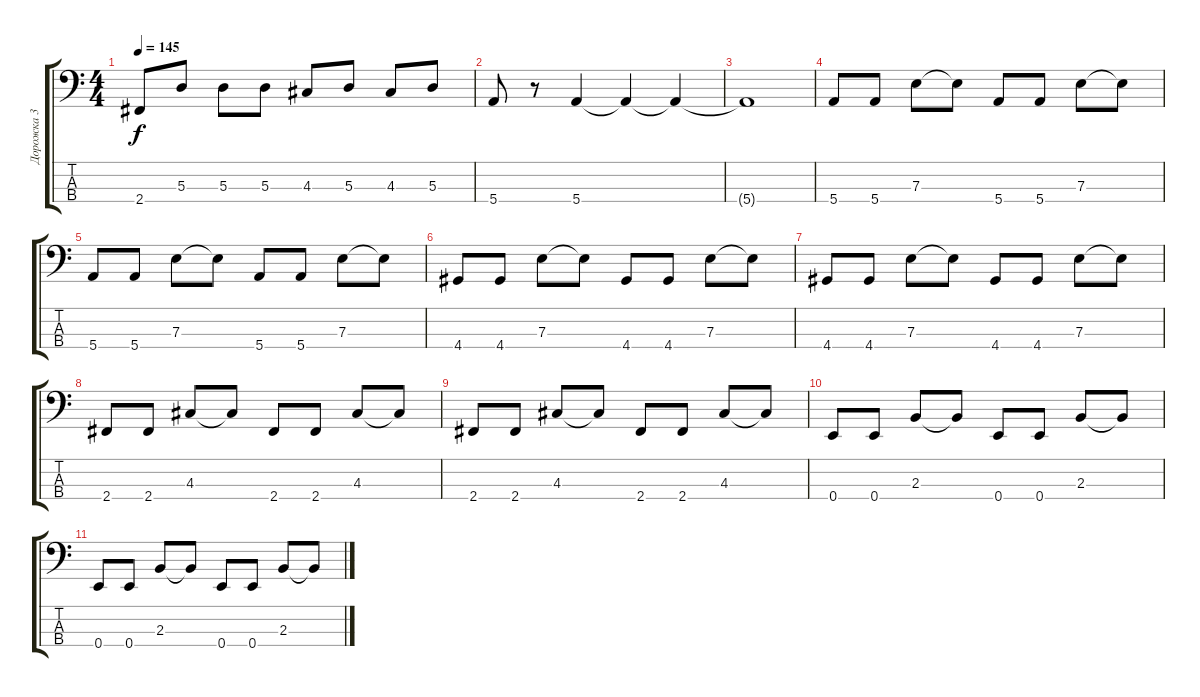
\track ("Дорожка 3" "Дорожка 3") {instrument electricbassfinger}
\staff {score tabs}
\tuning (G2 D2 A1 E1) {hide}
\ts (4 4)
\tempo 145
\clef f4
\ks c
2.4{t}.8{dy f} 5.3.8 5.3.8 5.3.8 4.3.8 5.3.8 4.3.8 5.3.8 |
5.4.8 r.8 5.4.4 5.4{t}.4 5.4{t}.4 |
5.4{t}.1 |
5.4.8 5.4.8 7.3.8 7.3{t}.8 5.4.8 5.4.8 7.3.8 7.3{t}.8 |
5.4.8 5.4.8 7.3.8 7.3{t}.8 5.4.8 5.4.8 7.3.8 7.3{t}.8 |
4.4.8 4.4.8 7.3.8 7.3{t}.8 4.4.8 4.4.8 7.3.8 7.3{t}.8 |
4.4.8 4.4.8 7.3.8 7.3{t}.8 4.4.8 4.4.8 7.3.8 7.3{t}.8 |
2.4.8 2.4.8 4.3.8 4.3{t}.8 2.4.8 2.4.8 4.3.8 4.3{t}.8 |
2.4.8 2.4.8 4.3.8 4.3{t}.8 2.4.8 2.4.8 4.3.8 4.3{t}.8 |
0.4.8 0.4.8 2.3.8 2.3{t}.8 0.4.8 0.4.8 2.3.8 2.3{t}.8 |
0.4.8 0.4.8 2.3.8 2.3{t}.8 0.4.8 0.4.8 2.3.8 2.3{t}.8
